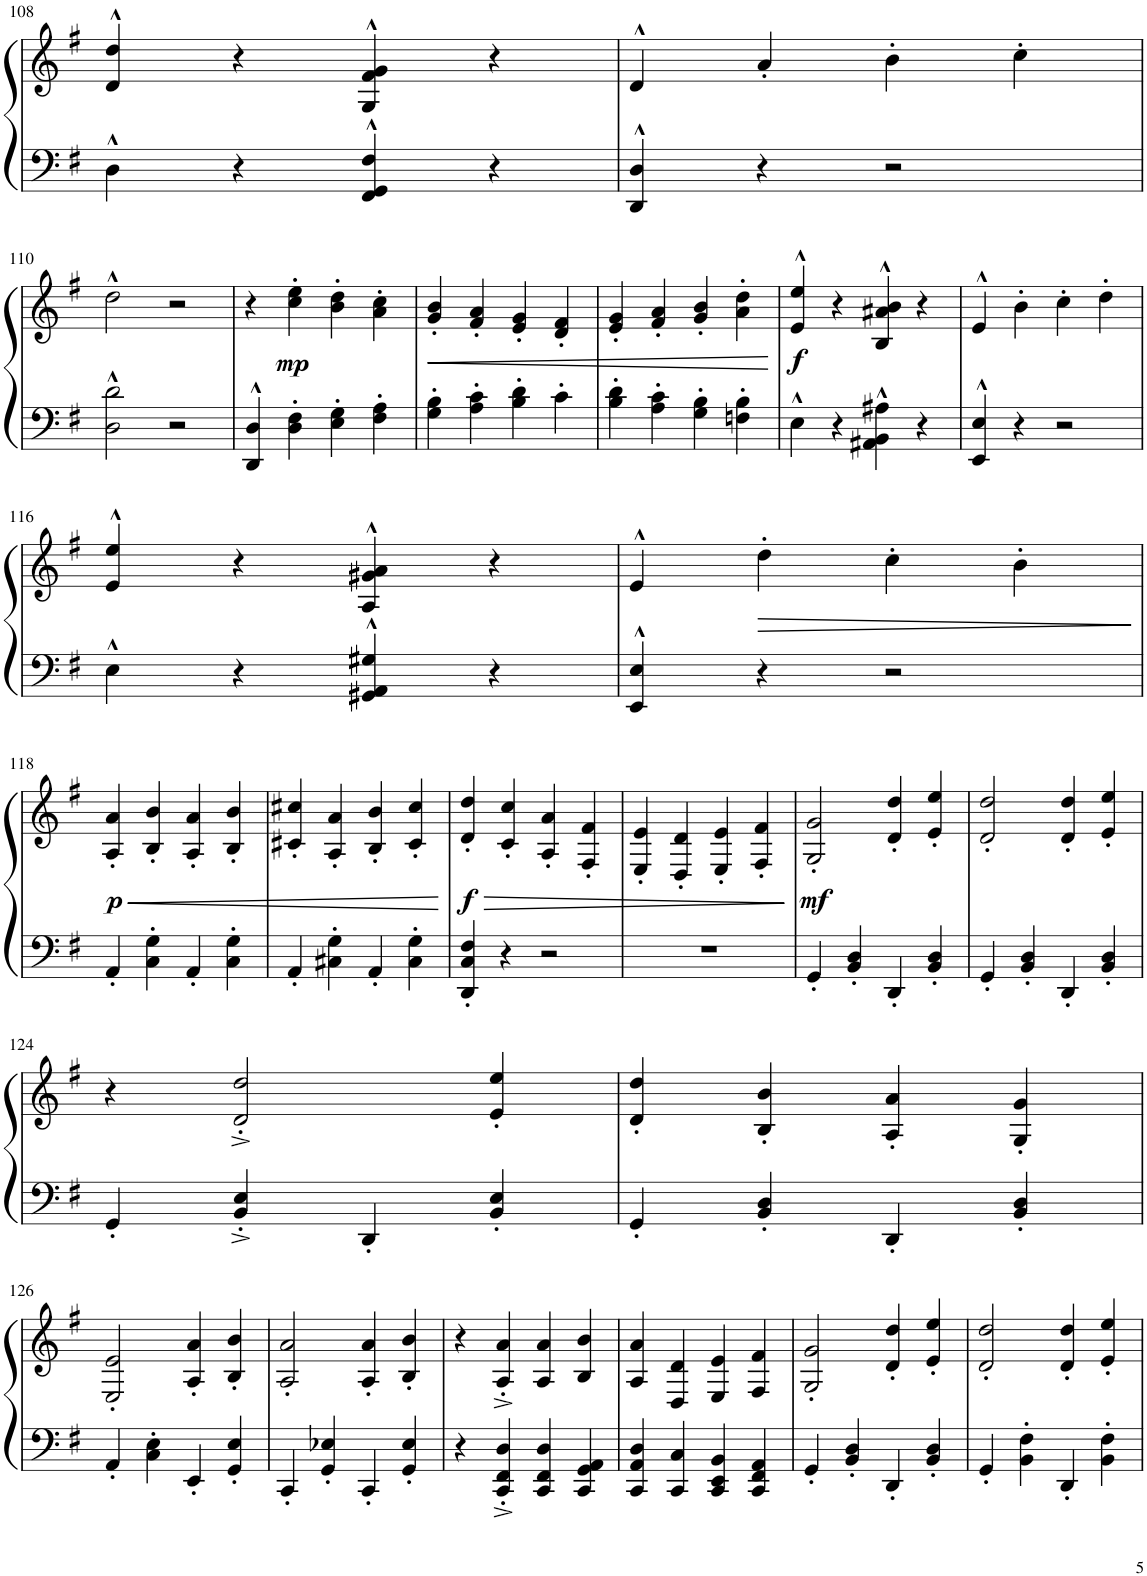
**kern	**kern	**dynam
*part1	*part1	*part1
*staff2	*staff1	*staff1/2
*I"Piano	*	*
*I'Pno.	*	*
!!LO:PB:g=z
*clefF4	*clefF4	*
*k[f#]	*k[f#]	*
*M4/4	*M4/4	*
=108	=108	=108
4D^^\	4d/^^ 4dd/^^	.
4r	4r	.
4FF#/^^ 4GG/^^ 4F#/^^	4G/^^ 4f#/^^ 4g/^^	.
4r	4r	.
=109	=109	=109
4DD/^^ 4D/^^	4d^^/	.
4r	4a'/	.
2r	4b'\	.
.	4cc'\	.
!!LO:LB:g=z
=110	=110	=110
2D\^^ 2d\^^	2dd^^\	.
2r	2r	.
=111	=111	=111
4DD/^^ 4D/^^	4r	.
!	!	!LO:DY:b
4D\' 4F#\'	4cc\' 4ee\'	mp
4E\' 4G\'	4b\' 4dd\'	.
4F#\' 4A\'	4a\' 4cc\'	.
=112	=112	=112
!	!	!LO:HP:b
4G\' 4B\'	4g/' 4b/'	<
4A\' 4c\'	4f#/' 4a/'	.
4B\' 4d\'	4e/' 4g/'	.
4c'\	4d/' 4f#/'	.
=113	=113	=113
4B\' 4d\'	4e/' 4g/'	.
4A\' 4c\'	4f#/' 4a/'	.
4G\' 4B\'	4g/' 4b/'	.
4Fn\' 4B\'	4a\' 4dd\'	.
.	.	[
=114	=114	=114
!	!	!LO:DY:b
4E^^\	4e/^^ 4ee/^^	f
4r	4r	.
4AA#X\^^ 4BB\^^ 4A#X\^^	4B/^^ 4a#X/^^ 4b/^^	.
4r	4r	.
=115	=115	=115
4EE/^^ 4E/^^	4e^^/	.
4r	4b'\	.
2r	4cc'\	.
.	4dd'\	.
!!LO:LB:g=z
=116	=116	=116
4E^^\	4e/^^ 4ee/^^	.
4r	4r	.
4GG#X/^^ 4AA/^^ 4G#X/^^	4A/^^ 4g#X/^^ 4a/^^	.
4r	4r	.
=117	=117	=117
4EE/^^ 4E/^^	4e^^/	.
!	!	!LO:HP:b
4r	4dd'\	>
2r	4cc'\	.
.	4b'\	.
.	.	]
!!LO:LB:g=z
=118	=118	=118
!	!	!LO:HP:b
!	!	!LO:DY:n=1:b
4AA'/	4A/' 4a/'	< p
4C\' 4G\'	4B/' 4b/'	.
4AA'/	4A/' 4a/'	.
4C\' 4G\'	4B/' 4b/'	.
=119	=119	=119
4AA'/	4c#X/' 4cc#X/'	.
4C#X\' 4G\'	4A/' 4a/'	.
4AA'/	4B/' 4b/'	.
4C#\' 4G\'	4c#/' 4cc#/'	.
.	.	[
=120	=120	=120
!	!	!LO:HP:b
!	!	!LO:DY:n=1:b
4DD/' 4C/' 4F#/'	4d/' 4dd/'	> f
4r	4c/' 4cc/'	.
2r	4A/' 4a/'	.
.	4F#/' 4f#/'	.
=121	=121	=121
1r	4E/' 4e/'	.
.	4D/' 4d/'	.
.	4E/' 4e/'	.
.	4F#/' 4f#/'	.
.	.	]
=122	=122	=122
!	!	!LO:DY:b
4GG'/	2G/' 2g/'	mf
4BB/' 4D/'	.	.
4DD'/	4d/' 4dd/'	.
4BB/' 4D/'	4e/' 4ee/'	.
=123	=123	=123
4GG'/	2d/' 2dd/'	.
4BB/' 4D/'	.	.
4DD'/	4d/' 4dd/'	.
4BB/' 4D/'	4e/' 4ee/'	.
!!LO:LB:g=z
=124	=124	=124
4GG'/	4r	.
4BB/'^ 4E/'^	2d/'^ 2dd/'^	.
4DD'/	.	.
4BB/' 4E/'	4e/' 4ee/'	.
=125	=125	=125
4GG'/	4d/' 4dd/'	.
4BB/' 4D/'	4B/' 4b/'	.
4DD'/	4A/' 4a/'	.
4BB/' 4D/'	4G/' 4g/'	.
!!LO:LB:g=z
=126	=126	=126
4AA'/	2E/' 2e/'	.
4C\' 4E\'	.	.
4EE'/	4A/' 4a/'	.
4GG/' 4E/'	4B/' 4b/'	.
=127	=127	=127
4CC'/	2A/' 2a/'	.
4GG/' 4E-X/'	.	.
4CC'/	4A/' 4a/'	.
4GG/' 4E-/'	4B/' 4b/'	.
=128	=128	=128
4r	4r	.
4CC/'^ 4FF#/'^ 4D/'^	4A/'^ 4a/'^	.
4CC/ 4FF#/ 4D/	4A/ 4a/	.
4CC/ 4GG/ 4AA/	4B/ 4b/	.
=129	=129	=129
4CC/ 4AA/ 4D/	4A/ 4a/	.
4CC/ 4C/	4D/ 4d/	.
4CC/ 4EE/ 4BB/	4E/ 4e/	.
4CC/ 4FF#/ 4AA/	4F#/ 4f#/	.
=130	=130	=130
4GG'/	2G/' 2g/'	.
4BB/' 4D/'	.	.
4DD'/	4d/' 4dd/'	.
4BB/' 4D/'	4e/' 4ee/'	.
=131	=131	=131
4GG'/	2d/' 2dd/'	.
4BB\' 4F#\'	.	.
4DD'/	4d/' 4dd/'	.
4BB\' 4F#\'	4e/' 4ee/'	.
=	=	=
*-	*-	*-
